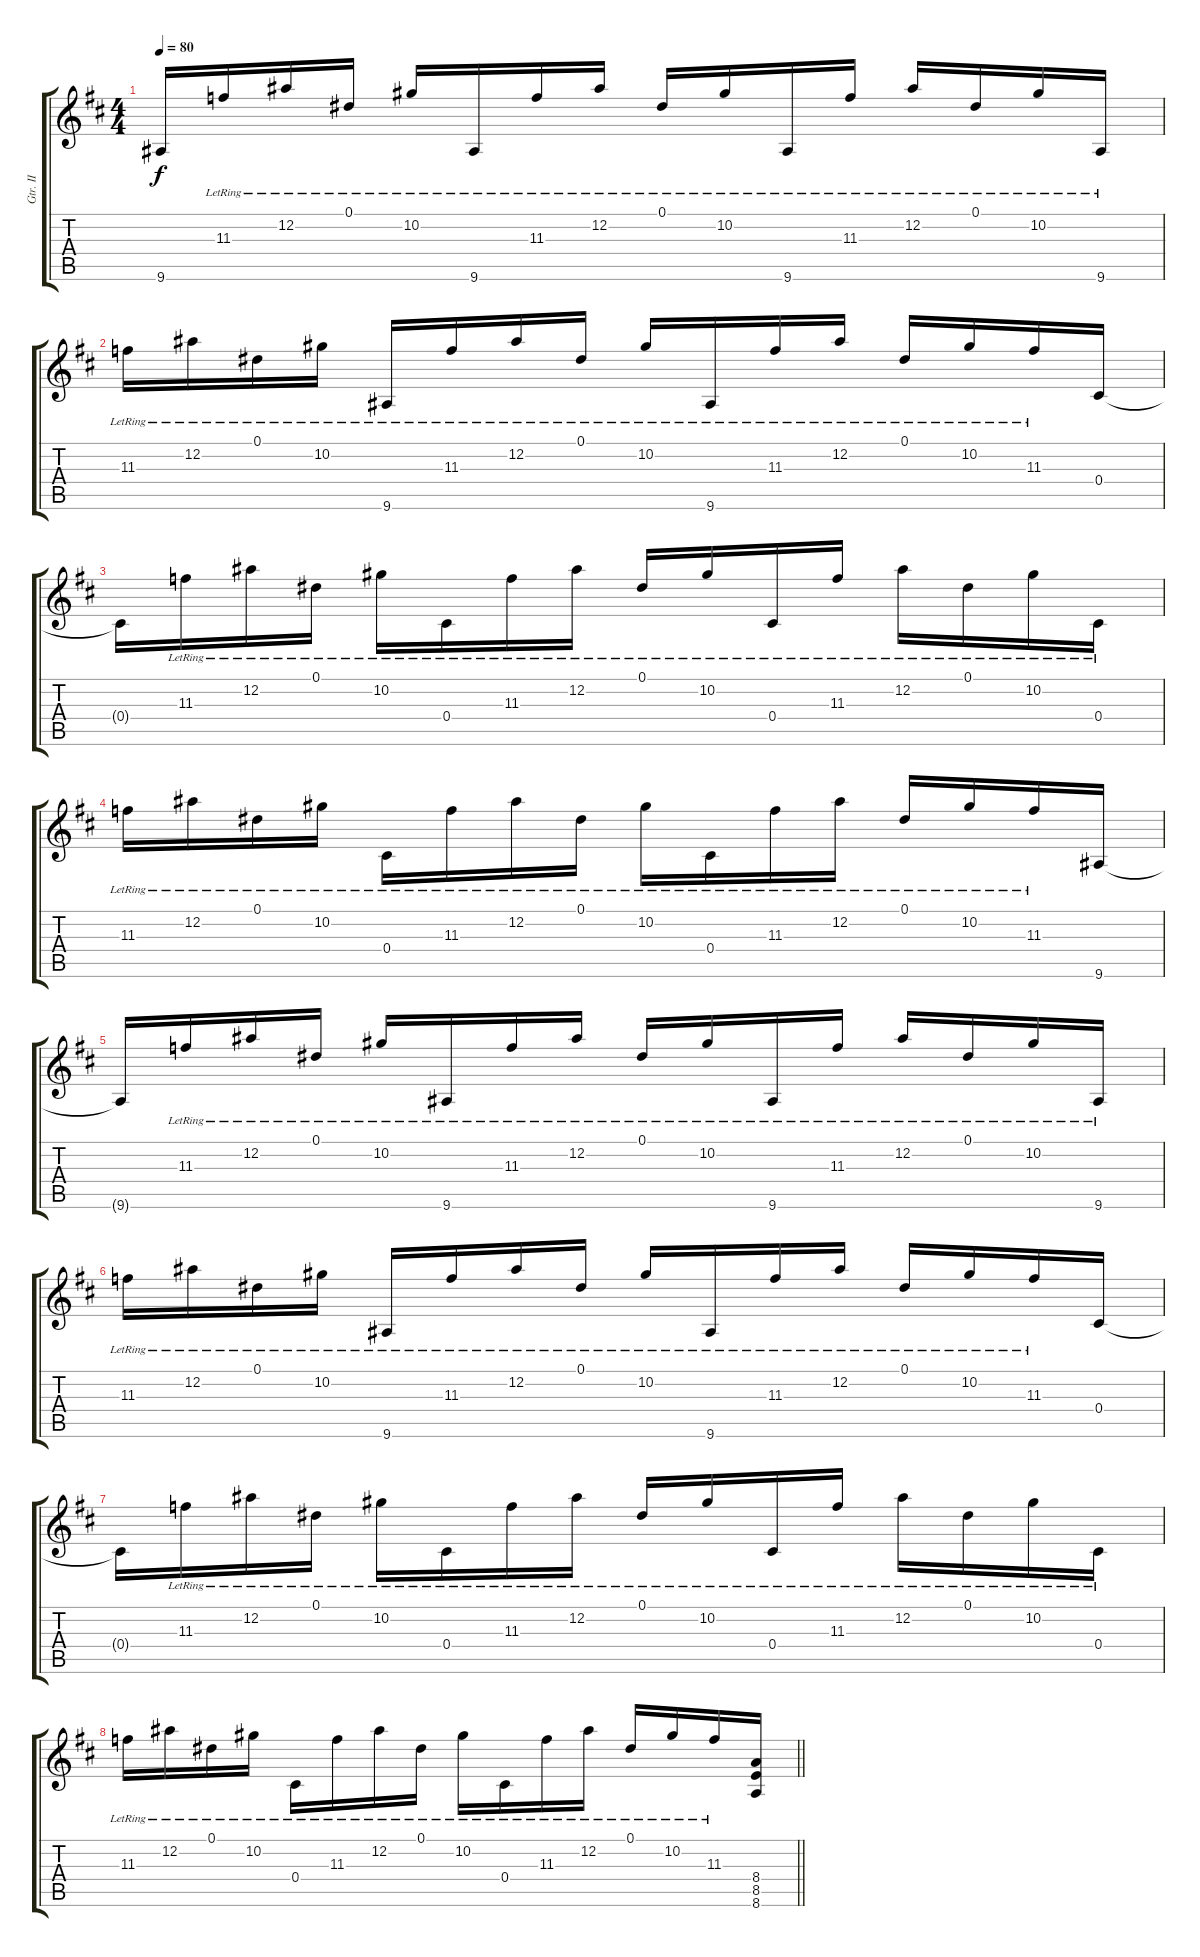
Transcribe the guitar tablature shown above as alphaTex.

\track ("Gtr. II" "Gtr. II") {instrument overdrivenguitar}
\staff {score tabs}
\tuning (Eb4 Bb3 Gb3 Db3 Ab2 Db2) {hide}
\ts (4 4)
\tempo 80
\clef g2
\ks d
9.6{t}.16{dy f} 11.3{lr}.16 12.2{lr}.16 0.1{lr}.16 10.2{lr}.16 9.6{lr}.16 11.3{lr}.16 12.2{lr}.16 0.1{lr}.16 10.2{lr}.16 9.6{lr}.16 11.3{lr}.16 12.2{lr}.16 0.1{lr}.16 10.2{lr}.16 9.6{lr}.16 |
11.3{lr}.16 12.2{lr}.16 0.1{lr}.16 10.2{lr}.16 9.6{lr}.16 11.3{lr}.16 12.2{lr}.16 0.1{lr}.16 10.2{lr}.16 9.6{lr}.16 11.3{lr}.16 12.2{lr}.16 0.1{lr}.16 10.2{lr}.16 11.3{lr}.16 0.4.16 |
0.4{t}.16 11.3{lr}.16 12.2{lr}.16 0.1{lr}.16 10.2{lr}.16 0.4{lr}.16 11.3{lr}.16 12.2{lr}.16 0.1{lr}.16 10.2{lr}.16 0.4{lr}.16 11.3{lr}.16 12.2{lr}.16 0.1{lr}.16 10.2{lr}.16 0.4{lr}.16 |
11.3{lr}.16 12.2{lr}.16 0.1{lr}.16 10.2{lr}.16 0.4{lr}.16 11.3{lr}.16 12.2{lr}.16 0.1{lr}.16 10.2{lr}.16 0.4{lr}.16 11.3{lr}.16 12.2{lr}.16 0.1{lr}.16 10.2{lr}.16 11.3{lr}.16 9.6.16 |
9.6{t}.16 11.3{lr}.16 12.2{lr}.16 0.1{lr}.16 10.2{lr}.16 9.6{lr}.16 11.3{lr}.16 12.2{lr}.16 0.1{lr}.16 10.2{lr}.16 9.6{lr}.16 11.3{lr}.16 12.2{lr}.16 0.1{lr}.16 10.2{lr}.16 9.6{lr}.16 |
11.3{lr}.16 12.2{lr}.16 0.1{lr}.16 10.2{lr}.16 9.6{lr}.16 11.3{lr}.16 12.2{lr}.16 0.1{lr}.16 10.2{lr}.16 9.6{lr}.16 11.3{lr}.16 12.2{lr}.16 0.1{lr}.16 10.2{lr}.16 11.3{lr}.16 0.4.16 |
0.4{t}.16 11.3{lr}.16 12.2{lr}.16 0.1{lr}.16 10.2{lr}.16 0.4{lr}.16 11.3{lr}.16 12.2{lr}.16 0.1{lr}.16 10.2{lr}.16 0.4{lr}.16 11.3{lr}.16 12.2{lr}.16 0.1{lr}.16 10.2{lr}.16 0.4{lr}.16 |
\barLineRight lightlight
11.3{lr}.16 12.2{lr}.16 0.1{lr}.16 10.2{lr}.16 0.4{lr}.16 11.3{lr}.16 12.2{lr}.16 0.1{lr}.16 10.2{lr}.16 0.4{lr}.16 11.3{lr}.16 12.2{lr}.16 0.1{lr}.16 10.2{lr}.16 11.3{lr}.16 (8.4 8.5 8.6).16
